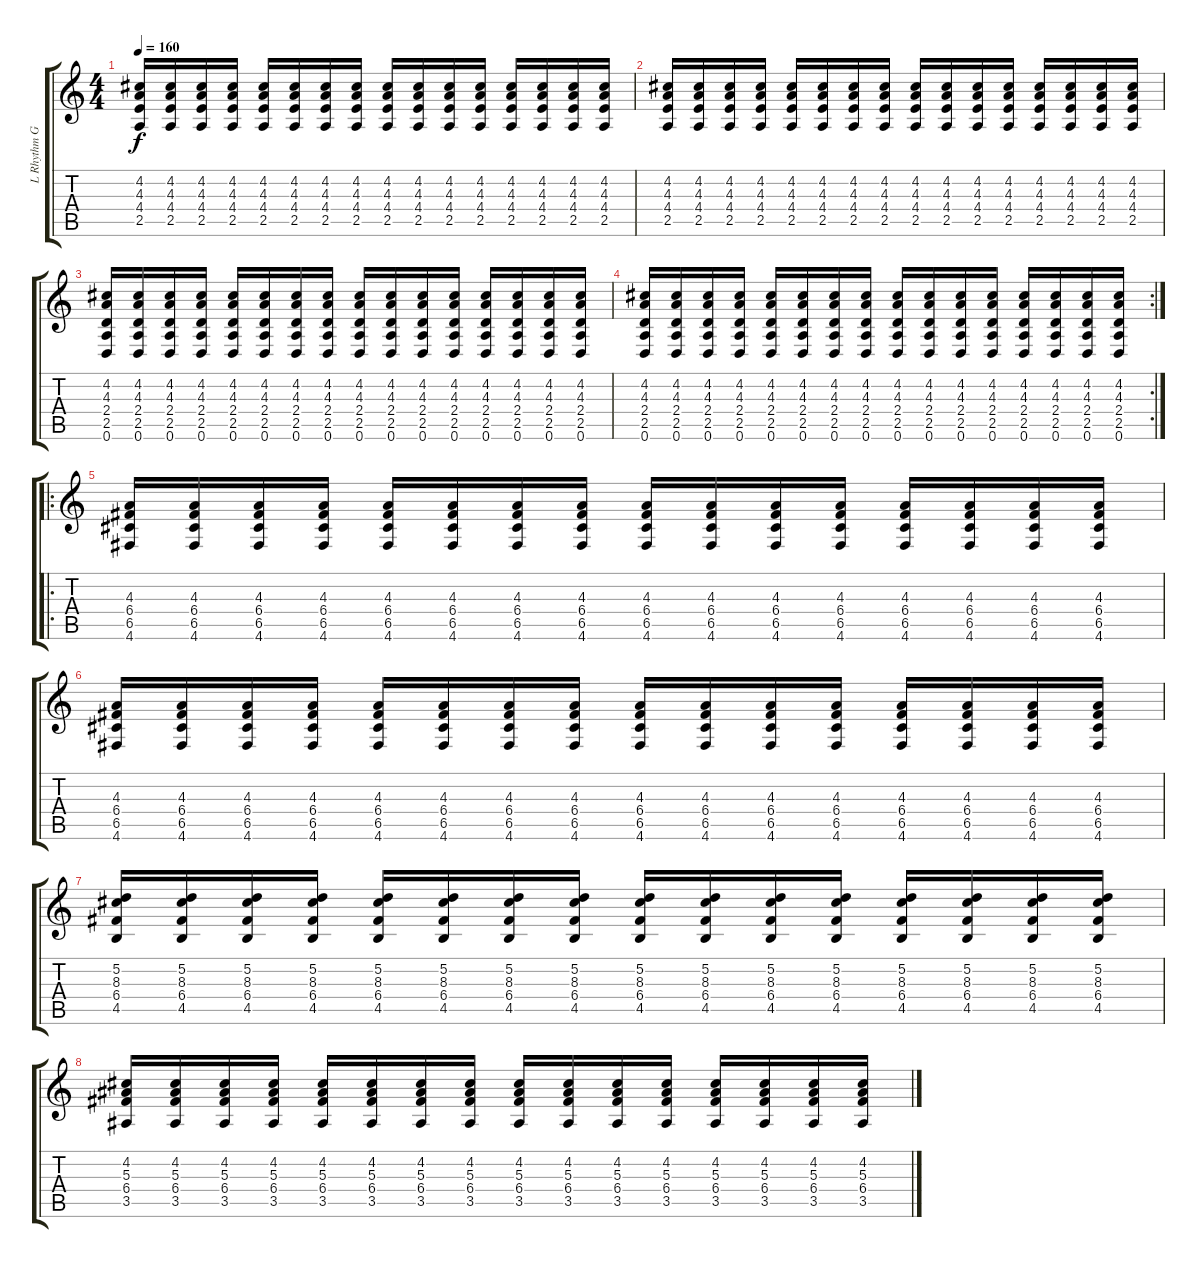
\track ("L Rhythm Guitar" "L Rhythm G") {instrument distortionguitar}
\staff {score tabs}
\tuning (D4 A3 F3 C3 G2 D2) {hide}
\ts (4 4)
\tempo 160
\clef g2
\ks c
(4.2 4.3 4.4 2.5).16{dy f} (4.2 4.3 4.4 2.5).16 (4.2 4.3 4.4 2.5).16 (4.2 4.3 4.4 2.5).16 (4.2 4.3 4.4 2.5).16 (4.2 4.3 4.4 2.5).16 (4.2 4.3 4.4 2.5).16 (4.2 4.3 4.4 2.5).16 (4.2 4.3 4.4 2.5).16 (4.2 4.3 4.4 2.5).16 (4.2 4.3 4.4 2.5).16 (4.2 4.3 4.4 2.5).16 (4.2 4.3 4.4 2.5).16 (4.2 4.3 4.4 2.5).16 (4.2 4.3 4.4 2.5).16 (4.2 4.3 4.4 2.5).16 |
(4.2 4.3 4.4 2.5).16 (4.2 4.3 4.4 2.5).16 (4.2 4.3 4.4 2.5).16 (4.2 4.3 4.4 2.5).16 (4.2 4.3 4.4 2.5).16 (4.2 4.3 4.4 2.5).16 (4.2 4.3 4.4 2.5).16 (4.2 4.3 4.4 2.5).16 (4.2 4.3 4.4 2.5).16 (4.2 4.3 4.4 2.5).16 (4.2 4.3 4.4 2.5).16 (4.2 4.3 4.4 2.5).16 (4.2 4.3 4.4 2.5).16 (4.2 4.3 4.4 2.5).16 (4.2 4.3 4.4 2.5).16 (4.2 4.3 4.4 2.5).16 |
(4.2 4.3 2.4 2.5 0.6).16 (4.2 4.3 2.4 2.5 0.6).16 (4.2 4.3 2.4 2.5 0.6).16 (4.2 4.3 2.4 2.5 0.6).16 (4.2 4.3 2.4 2.5 0.6).16 (4.2 4.3 2.4 2.5 0.6).16 (4.2 4.3 2.4 2.5 0.6).16 (4.2 4.3 2.4 2.5 0.6).16 (4.2 4.3 2.4 2.5 0.6).16 (4.2 4.3 2.4 2.5 0.6).16 (4.2 4.3 2.4 2.5 0.6).16 (4.2 4.3 2.4 2.5 0.6).16 (4.2 4.3 2.4 2.5 0.6).16 (4.2 4.3 2.4 2.5 0.6).16 (4.2 4.3 2.4 2.5 0.6).16 (4.2 4.3 2.4 2.5 0.6).16 |
\rc 2
(4.2 4.3 2.4 2.5 0.6).16 (4.2 4.3 2.4 2.5 0.6).16 (4.2 4.3 2.4 2.5 0.6).16 (4.2 4.3 2.4 2.5 0.6).16 (4.2 4.3 2.4 2.5 0.6).16 (4.2 4.3 2.4 2.5 0.6).16 (4.2 4.3 2.4 2.5 0.6).16 (4.2 4.3 2.4 2.5 0.6).16 (4.2 4.3 2.4 2.5 0.6).16 (4.2 4.3 2.4 2.5 0.6).16 (4.2 4.3 2.4 2.5 0.6).16 (4.2 4.3 2.4 2.5 0.6).16 (4.2 4.3 2.4 2.5 0.6).16 (4.2 4.3 2.4 2.5 0.6).16 (4.2 4.3 2.4 2.5 0.6).16 (4.2 4.3 2.4 2.5 0.6).16 |
\ro
(4.3 6.4 6.5 4.6).16 (4.3 6.4 6.5 4.6).16 (4.3 6.4 6.5 4.6).16 (4.3 6.4 6.5 4.6).16 (4.3 6.4 6.5 4.6).16 (4.3 6.4 6.5 4.6).16 (4.3 6.4 6.5 4.6).16 (4.3 6.4 6.5 4.6).16 (4.3 6.4 6.5 4.6).16 (4.3 6.4 6.5 4.6).16 (4.3 6.4 6.5 4.6).16 (4.3 6.4 6.5 4.6).16 (4.3 6.4 6.5 4.6).16 (4.3 6.4 6.5 4.6).16 (4.3 6.4 6.5 4.6).16 (4.3 6.4 6.5 4.6).16 |
(4.3 6.4 6.5 4.6).16 (4.3 6.4 6.5 4.6).16 (4.3 6.4 6.5 4.6).16 (4.3 6.4 6.5 4.6).16 (4.3 6.4 6.5 4.6).16 (4.3 6.4 6.5 4.6).16 (4.3 6.4 6.5 4.6).16 (4.3 6.4 6.5 4.6).16 (4.3 6.4 6.5 4.6).16 (4.3 6.4 6.5 4.6).16 (4.3 6.4 6.5 4.6).16 (4.3 6.4 6.5 4.6).16 (4.3 6.4 6.5 4.6).16 (4.3 6.4 6.5 4.6).16 (4.3 6.4 6.5 4.6).16 (4.3 6.4 6.5 4.6).16 |
(5.2 8.3 6.4 4.5).16 (5.2 8.3 6.4 4.5).16 (5.2 8.3 6.4 4.5).16 (5.2 8.3 6.4 4.5).16 (5.2 8.3 6.4 4.5).16 (5.2 8.3 6.4 4.5).16 (5.2 8.3 6.4 4.5).16 (5.2 8.3 6.4 4.5).16 (5.2 8.3 6.4 4.5).16 (5.2 8.3 6.4 4.5).16 (5.2 8.3 6.4 4.5).16 (5.2 8.3 6.4 4.5).16 (5.2 8.3 6.4 4.5).16 (5.2 8.3 6.4 4.5).16 (5.2 8.3 6.4 4.5).16 (5.2 8.3 6.4 4.5).16 |
(4.2 5.3 6.4 3.5).16 (4.2 5.3 6.4 3.5).16 (4.2 5.3 6.4 3.5).16 (4.2 5.3 6.4 3.5).16 (4.2 5.3 6.4 3.5).16 (4.2 5.3 6.4 3.5).16 (4.2 5.3 6.4 3.5).16 (4.2 5.3 6.4 3.5).16 (4.2 5.3 6.4 3.5).16 (4.2 5.3 6.4 3.5).16 (4.2 5.3 6.4 3.5).16 (4.2 5.3 6.4 3.5).16 (4.2 5.3 6.4 3.5).16 (4.2 5.3 6.4 3.5).16 (4.2 5.3 6.4 3.5).16 (4.2 5.3 6.4 3.5).16
